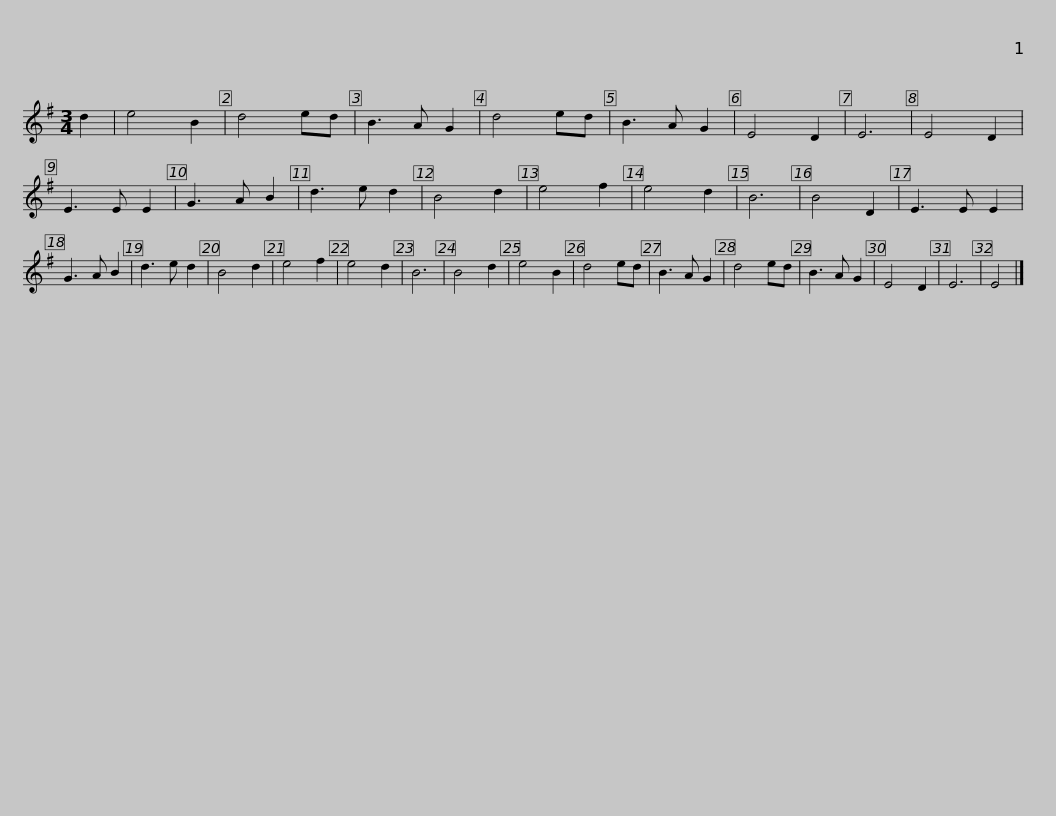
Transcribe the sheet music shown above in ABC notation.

X:1
L:1/8
M:3/4
I:linebreak $
K:Emin
V:1 treble
V:1
 d2 | e4 B2 | d4 ed | B3 A G2 | d4 ed | %5
 B3 A G2 | E4 D2 | E6 | E4 D2 | E3 E E2 | %10
 G3 A B2 | d3 e d2 | B4 d2 |$ e4 f2 | e4 d2 | %15
 B6 | B4 D2 | E3 E E2 | G3 A B2 | d3 e d2 | %20
 B4 d2 | e4 f2 | e4 d2 | B6 | B4 d2 | %25
 e4 B2 | d4 ed |$ B3 A G2 | d4 ed | B3 A G2 | %30
 E4 D2 | E6 | E4 |] %33
